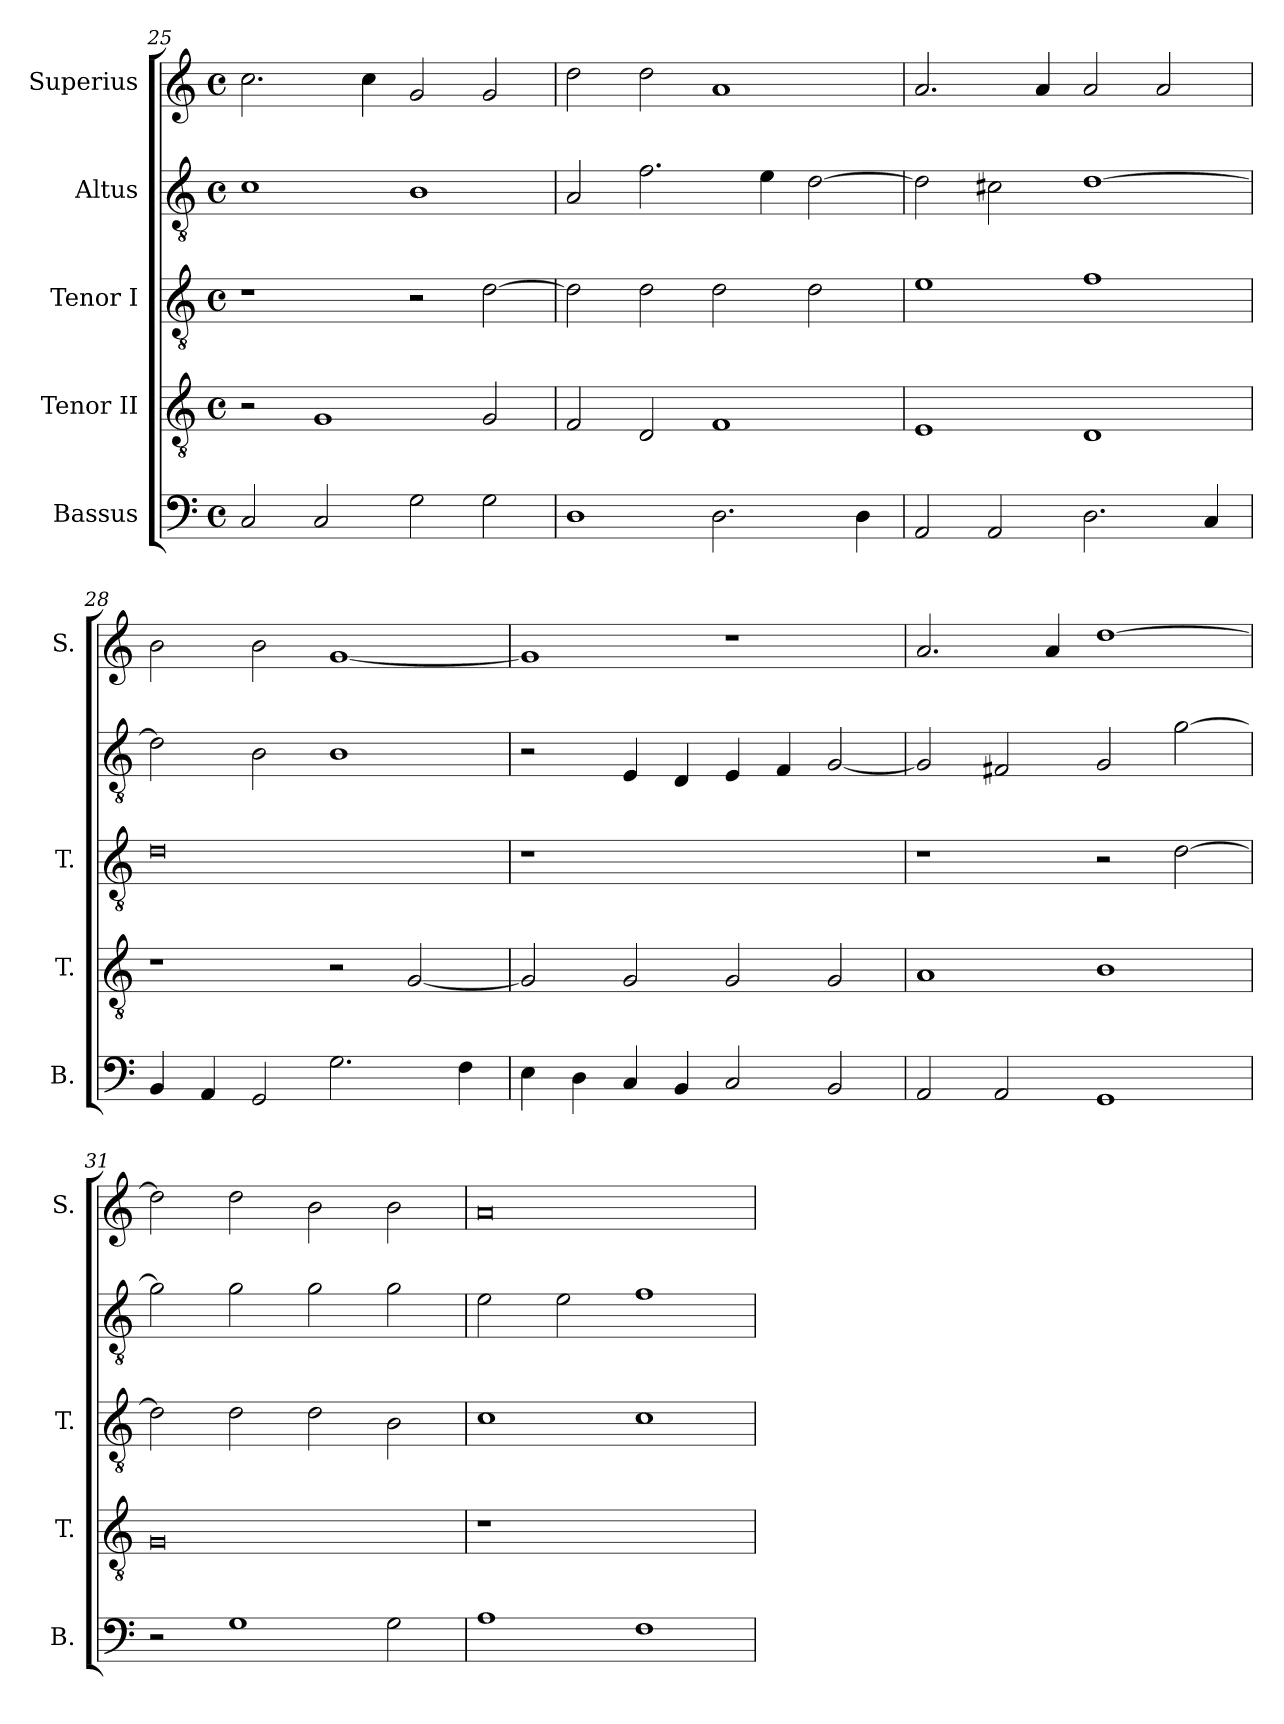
**kern	**kern	**kern	**kern	**kern
*part5	*part4	*part3	*part2	*part1
*staff5	*staff4	*staff3	*staff2	*staff1
*I"Bassus	*I"Tenor II	*I"Tenor I	*I"Altus	*I"Superius
*I'B.	*I'T.	*I'T.	*	*I'S.
*clefF4	*clefGv2	*clefGv2	*clefGv2	*clefG2
*	*ITrd7c12	*ITrd7c12	*ITrd7c12	*
*k[]	*k[]	*k[]	*k[]	*k[]
*C:	*C:	*C:	*C:	*C:
*M4/4	*M4/4	*M4/4	*M4/4	*M4/4
*met(c)	*met(c)	*met(c)	*met(c)	*met(c)
=25	=25	=25	=25	=25
2Ci/	2r	1r	1Ci	2.cci\
2Ci/	1GGi	.	.	.
.	.	.	.	4cci\
2Gi\	.	2r	1BBi	2gi/
2Gi\	2GGi/	[>2Di\	.	2gi/
=26	=26	=26	=26	=26
1Di	2FFi/	2Di\]	2AAi/	2ddi\
.	2DDi/	2Di\	2.Fi\	2ddi\
2.Di\	1FFi	2Di\	.	1ai
.	.	.	4Ei\	.
.	.	2Di\	[>2Di\	.
4Di\	.	.	.	.
=27	=27	=27	=27	=27
2AAi/	1EEi	1Ei	2Di\]	2.ai/
2AAi/	.	.	2C#Xi\	.
.	.	.	.	4ai/
2.Di\	1DDi	1Fi	[>1Di	2ai/
.	.	.	.	2ai/
4Ci/	.	.	.	.
!!LO:PB:g=z
=28	=28	=28	=28	=28
4BBi/	1r	0Di	2Di\]	2bi\
4AAi/	.	.	.	.
2GGi/	.	.	2BBi\	2bi\
2.Gi\	2r	.	1BBi	[<1gi
.	[<2GGi/	.	.	.
4Fi\	.	.	.	.
=29	=29	=29	=29	=29
!	!	!LO:N:vis=1	!	!
4Ei\	2GGi/]	1r	2r	1gi]
4Di\	.	.	.	.
4Ci/	2GGi/	.	4EEi/	.
4BBi/	.	.	4DDi/	.
2Ci/	2GGi/	1ryy	4EEi/	1r
.	.	.	4FFi/	.
2BBi/	2GGi/	.	[<2GGi/	.
=30	=30	=30	=30	=30
2AAi/	1AAi	1r	2GGi/]	2.ai/
2AAi/	.	.	2FF#Xi/	.
.	.	.	.	4ai/
1GGi	1BBi	2r	2GGi/	[>1ddi
.	.	[>2Di\	[>2Gi\	.
=31	=31	=31	=31	=31
2r	0GGi	2Di\]	2Gi\]	2ddi\]
1Gi	.	2Di\	2Gi\	2ddi\
.	.	2Di\	2Gi\	2bi\
2Gi\	.	2BBi\	2Gi\	2bi\
=32	=32	=32	=32	=32
!	!LO:N:vis=1	!	!	!
1Ai	1r	1Ci	2Ei\	0ai
.	.	.	2Ei\	.
1Fi	1ryy	1Ci	1Fi	.
=	=	=	=	=
*-	*-	*-	*-	*-
